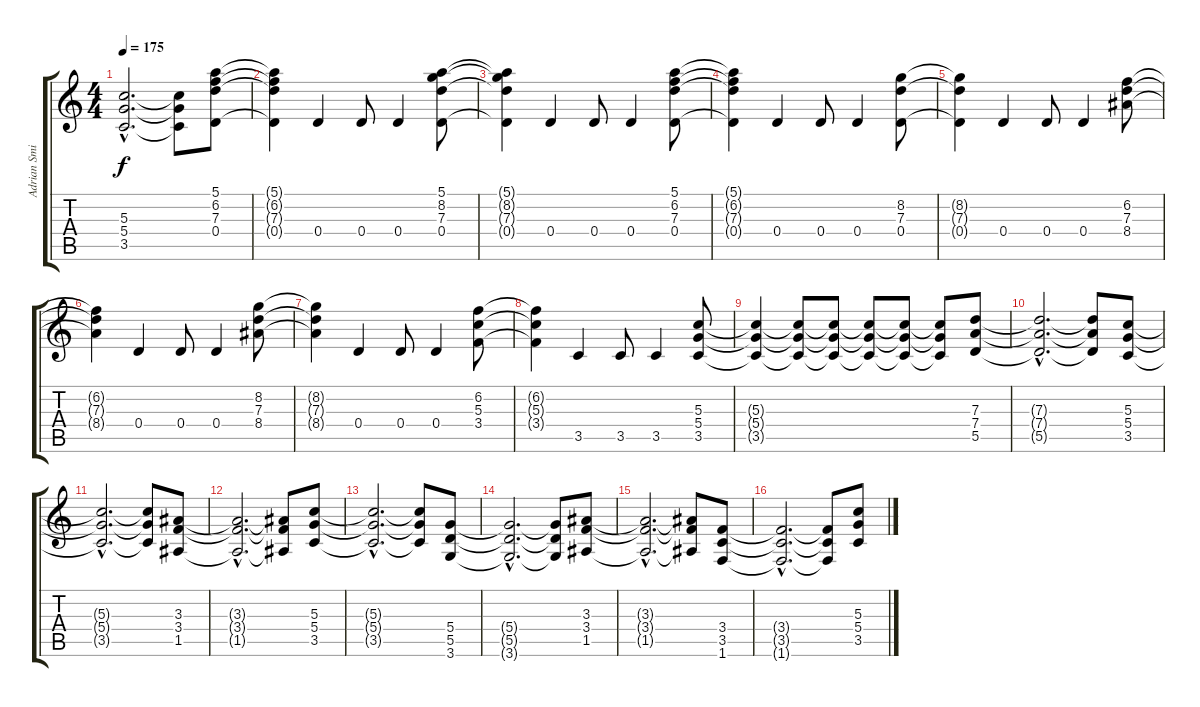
\track ("Adrian Smith" "Adrian Smi") {instrument distortionguitar}
\staff {score tabs}
\tuning (E4 B3 G3 D3 A2 E2) {hide}
\ts (4 4)
\tempo 175
\clef g2
\ks c
(5.3{hac t} 5.4{hac t} 3.5{hac t}).2{d dy f} (5.3{t} 5.4{t} 3.5{t}).8 (5.1 6.2 7.3 0.4).8 |
(5.1{t} 6.2{t} 7.3{t} 0.4{t}).4 0.4.4 0.4.8 0.4.4 (5.1 8.2 7.3 0.4).8 |
(5.1{t} 8.2{t} 7.3{t} 0.4{t}).4 0.4.4 0.4.8 0.4.4 (5.1 6.2 7.3 0.4).8 |
(5.1{t} 6.2{t} 7.3{t} 0.4{t}).4 0.4.4 0.4.8 0.4.4 (8.2 7.3 0.4).8 |
(8.2{t} 7.3{t} 0.4{t}).4 0.4.4 0.4.8 0.4.4 (6.2 7.3 8.4).8 |
(6.2{t} 7.3{t} 8.4{t}).4 0.4.4 0.4.8 0.4.4 (8.2 7.3 8.4).8 |
(8.2{t} 7.3{t} 8.4{t}).4 0.4.4 0.4.8 0.4.4 (6.2 5.3 3.4).8 |
(6.2{t} 5.3{t} 3.4{t}).4 3.5.4 3.5.8 3.5.4 (5.3 5.4 3.5).8 |
(5.3{t} 5.4{t} 3.5{t}).4 (5.3{t} 5.4{t} 3.5{t}).8 (5.3{t} 5.4{t} 3.5{t}).8 (5.3{t} 5.4{t} 3.5{t}).8 (5.3{t} 5.4{t} 3.5{t}).8 (5.3{t} 5.4{t} 3.5{t}).8 (7.3 7.4 5.5).8 |
(7.3{hac t} 7.4{hac t} 5.5{hac t}).2{d} (7.3{t} 7.4{t} 5.5{t}).8 (5.3 5.4 3.5).8 |
(5.3{hac t} 5.4{hac t} 3.5{hac t}).2{d} (5.3{t} 5.4{t} 3.5{t}).8 (3.3 3.4 1.5).8 |
(3.3{hac t} 3.4{hac t} 1.5{hac t}).2{d} (3.3{t} 3.4{t} 1.5{t}).8 (5.3 5.4 3.5).8 |
(5.3{hac t} 5.4{hac t} 3.5{hac t}).2{d} (5.3{t} 5.4{t} 3.5{t}).8 (5.4 5.5 3.6).8 |
(5.4{hac t} 5.5{hac t} 3.6{hac t}).2{d} (5.4{t} 5.5{t} 3.6{t}).8 (3.3 3.4 1.5).8 |
(3.3{hac t} 3.4{hac t} 1.5{hac t}).2{d} (3.3{t} 3.4{t} 1.5{t}).8 (3.4 3.5 1.6).8 |
(3.4{hac t} 3.5{hac t} 1.6{hac t}).2{d} (3.4{t} 3.5{t} 1.6{t}).8 (5.3 5.4 3.5).8
